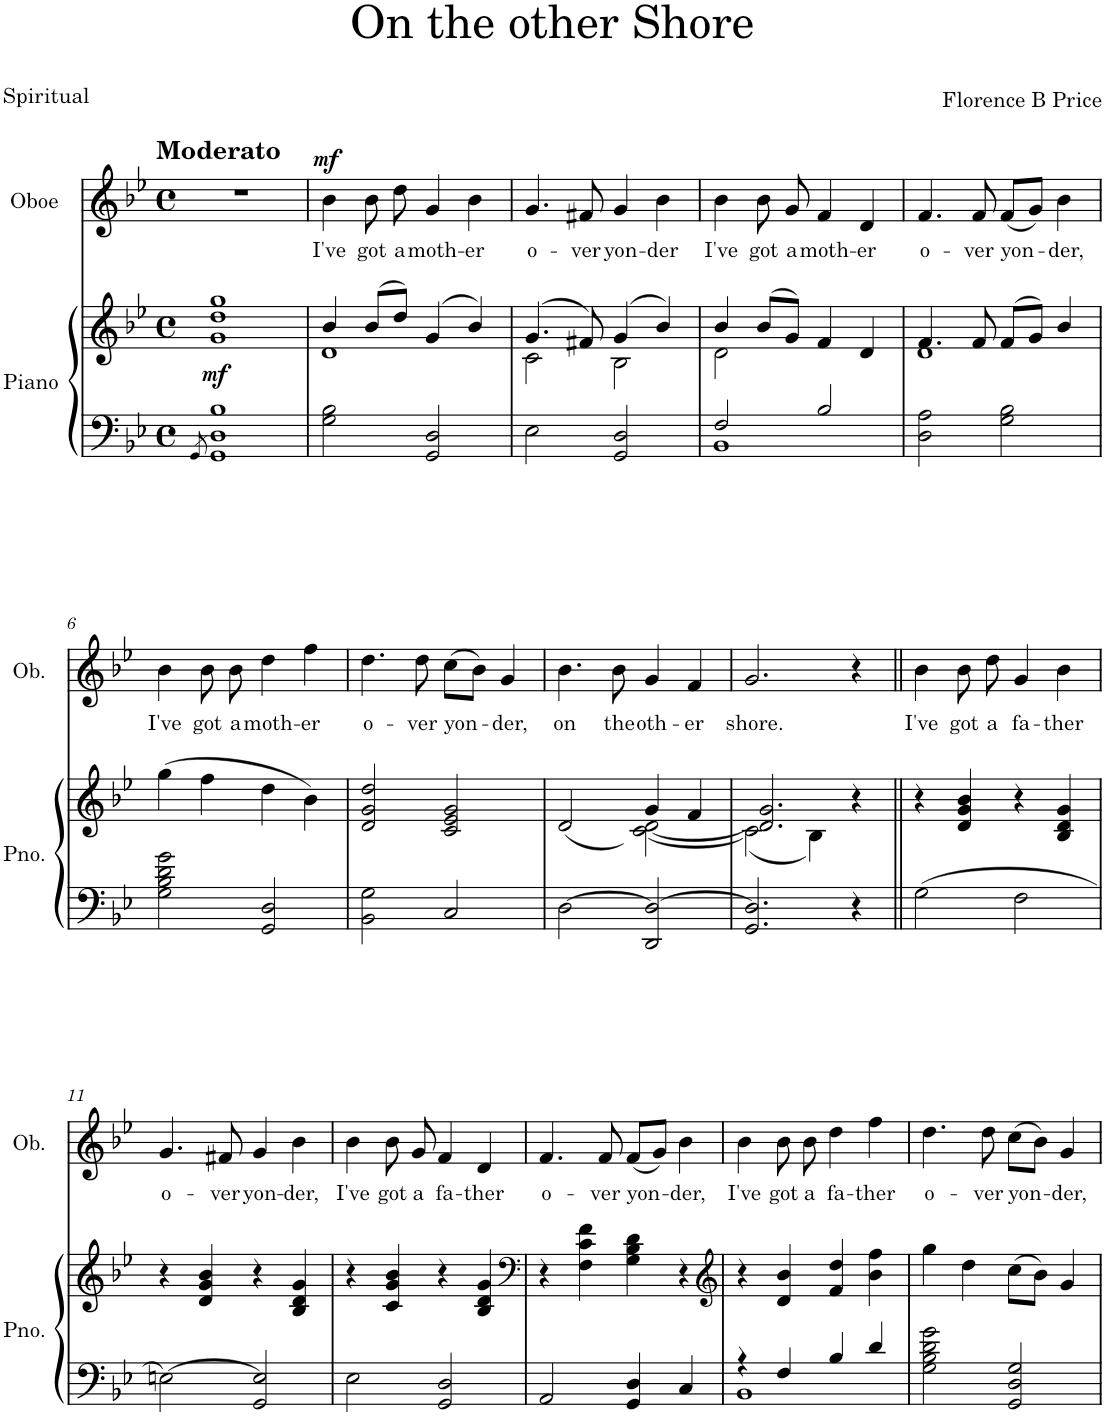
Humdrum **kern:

**kern	**kern	**dynam	**kern	**text	**dynam
*part2	*part2	*part2	*part1	*part1	*part1
*staff3	*staff2	*staff2/3	*staff1	*staff1	*staff1
*I"Piano	*	*	*I"Oboe	*	*
*I'Pno.	*	*	*I'Ob.	*	*
*clefF4	*clefG2	*	*clefG2	*	*
*k[b-e-]	*k[b-e-]	*	*k[b-e-]	*	*
*M4/4	*M4/4	*	*M4/4	*	*
*met(c)	*met(c)	*	*met(c)	*	*
=1	=1	=1	=1	=1	=1
8qGG/	.	.	.	.	.
!	!	!	!LO:TX:a:B:t=Moderato	!	!
!	!	!LO:DY:b	!	!	!
1GG 1D 1B-	1g 1dd 1gg	mf	1r	.	.
=2	=2	=2	=2	=2	=2
*	*^	*	*	*	*
!	!	!	!	!	!LO:LY:b	!LO:DY:a
2G\ 2B-\	4b-/	1d	.	4b-\	I've	mf
!	!	!	!	!	!LO:LY:b	!
.	(8b-/L	.	.	8b-\	got	.
!	!	!	!	!	!LO:LY:b	!
.	8dd/J)	.	.	8dd\	a	.
!	!	!	!	!	!LO:LY:b	!
2GG/ 2D/	(4g/	.	.	4g/	moth-	.
!	!	!	!	!	!LO:LY:b	!
.	4b-/)	.	.	4b-\	-er	.
=3	=3	=3	=3	=3	=3	=3
!	!	!	!	!	!LO:LY:b	!
2E-\	(4.g/	2c\	.	4.g/	o-	.
!	!	!	!	!	!LO:LY:b	!
.	8f#X/)	.	.	8f#X/	-ver	.
!	!	!	!	!	!LO:LY:b	!
2GG/ 2D/	(4g/	2B-\	.	4g/	yon-	.
!	!	!	!	!	!LO:LY:b	!
.	4b-/)	.	.	4b-\	-der	.
=4	=4	=4	=4	=4	=4	=4
*^	*	*	*	*	*	*
!	!	!	!	!	!	!LO:LY:b	!
2F/	1BB-	4b-/	2d\	.	4b-\	I've	.
!	!	!	!	!	!	!LO:LY:b	!
.	.	(8b-/L	.	.	8b-\	got	.
!	!	!	!	!	!	!LO:LY:b	!
.	.	8g/J)	.	.	8g/	a	.
!	!	!	!	!	!	!LO:LY:b	!
2B-/	.	4f/	2ryy	.	4f/	moth-	.
!	!	!	!	!	!	!LO:LY:b	!
.	.	4d/	.	.	4d/	-er	.
*v	*v	*	*	*	*	*	*
=5	=5	=5	=5	=5	=5	=5
!	!	!	!	!	!LO:LY:b	!
2D\ 2A\	4.f/	1d	.	4.f/	o-	.
!	!	!	!	!	!LO:LY:b	!
.	8f/	.	.	8f/	-ver	.
!	!	!	!	!	!LO:LY:b	!
2G\ 2B-\	(8f/L	.	.	(8f/L	yon-	.
.	8g/J)	.	.	8g/J)	.	.
!	!	!	!	!	!LO:LY:b	!
.	4b-/	.	.	4b-\	-der,	.
*	*v	*v	*	*	*	*
!!LO:LB:g=z
=6	=6	=6	=6	=6	=6
!	!	!	!	!LO:LY:b	!
2G\ 2B-\ 2d\ 2g\	(4gg\	.	4b-\	I've	.
!	!	!	!	!LO:LY:b	!
.	4ff\	.	8b-\	got	.
!	!	!	!	!LO:LY:b	!
.	.	.	8b-\	a	.
!	!	!	!	!LO:LY:b	!
2GG/ 2D/	4dd\	.	4dd\	moth-	.
!	!	!	!	!LO:LY:b	!
.	4b-\)	.	4ff\	-er	.
=7	=7	=7	=7	=7	=7
!	!	!	!	!LO:LY:b	!
2BB-\ 2G\	2d/ 2g/ 2dd/	.	4.dd\	o-	.
!	!	!	!	!LO:LY:b	!
.	.	.	8dd\	-ver	.
!	!	!	!	!LO:LY:b	!
2C/	2c/ 2e-/ 2g/	.	(8cc\L	yon-	.
.	.	.	8b-\J)	.	.
!	!	!	!	!LO:LY:b	!
.	.	.	4g/	-der,	.
=8	=8	=8	=8	=8	=8
*	*^	*	*	*	*
!	!	!	!	!	!LO:LY:b	!
[2D\	(<2d/	2ryy	.	4.b-\	on	.
!	!	!	!	!	!LO:LY:b	!
.	.	.	.	8b-\	the	.
!	!	!	!	!	!LO:LY:b	!
2DD/ 2D/_	4g/	[2c\ [<2d\)	.	4g/	oth-	.
!	!	!	!	!	!LO:LY:b	!
.	4f/	.	.	4f/	-er	.
=9	=9	=9	=9	=9	=9	=9
!	!	!	!	!	!LO:LY:b	!
2.GG/ 2.D/]	2.d/] 2.g/	(2c\]	.	2.g/	shore.	.
.	.	4B-\)	.	.	.	.
4r	4r	4ryy	.	4r	.	.
=10||	=10||	=10||	=10||	=10||	=10||	=10||
!	!	!	!	!	!LO:LY:b	!
*	*v	*v	*	*	*	*
2G\	4r	.	4b-\	I've	.
!	!	!	!	!LO:LY:b	!
.	4d/ 4g/ 4b-/	.	8b-\	got	.
!	!	!	!	!LO:LY:b	!
.	.	.	8dd\	a	.
!	!	!	!	!LO:LY:b	!
2F\	4r	.	4g/	fa-	.
!	!	!	!	!LO:LY:b	!
.	4B-/ 4d/ 4g/	.	4b-\	-ther	.
!!LO:LB:g=z
=11	=11	=11	=11	=11	=11
!	!	!	!	!LO:LY:b	!
[2En\	4r	.	4.g/	o-	.
.	4d/ 4g/ 4b-/	.	.	.	.
!	!	!	!	!LO:LY:b	!
.	.	.	8f#X/	-ver	.
!	!	!	!	!LO:LY:b	!
2GG/ 2E/]	4r	.	4g/	yon-	.
!	!	!	!	!LO:LY:b	!
.	4B-/ 4d/ 4g/	.	4b-\	-der,	.
=12	=12	=12	=12	=12	=12
!	!	!	!	!LO:LY:b	!
2E-\	4r	.	4b-\	I've	.
!	!	!	!	!LO:LY:b	!
.	4c/ 4g/ 4b-/	.	8b-\	got	.
!	!	!	!	!LO:LY:b	!
.	.	.	8g/	a	.
!	!	!	!	!LO:LY:b	!
2GG/ 2D/	4r	.	4f/	fa-	.
!	!	!	!	!LO:LY:b	!
.	4B-/ 4d/ 4g/	.	4d/	-ther	.
=13	=13	=13	=13	=13	=13
*	*clefF4	*	*	*	*
!	!	!	!	!LO:LY:b	!
2AA/	4r	.	4.f/	o-	.
.	4F\ 4c\ 4f\	.	.	.	.
!	!	!	!	!LO:LY:b	!
.	.	.	8f/	-ver	.
!	!	!	!	!LO:LY:b	!
4GG/ 4D/	4G\ 4B-\ 4d\	.	(8f/L	yon-	.
.	.	.	8g/J)	.	.
!	!	!	!	!LO:LY:b	!
4C/	4r	.	4b-\	-der,	.
=14	=14	=14	=14	=14	=14
*	*clefG2	*	*	*	*
*^	*	*	*	*	*
!	!	!	!	!	!LO:LY:b	!
4r	1BB-	4r	.	4b-\	I've	.
!	!	!	!	!	!LO:LY:b	!
4F/	.	4d/ 4b-/	.	8b-\	got	.
!	!	!	!	!	!LO:LY:b	!
.	.	.	.	8b-\	a	.
!	!	!	!	!	!LO:LY:b	!
4B-/	.	4f/ 4dd/	.	4dd\	fa-	.
!	!	!	!	!	!LO:LY:b	!
4d/	.	4b-\ 4ff\	.	4ff\	-ther	.
*v	*v	*	*	*	*	*
=15	=15	=15	=15	=15	=15
!	!	!	!	!LO:LY:b	!
2G\ 2B-\ 2d\ 2g\	4gg\	.	4.dd\	o-	.
.	4dd\	.	.	.	.
!	!	!	!	!LO:LY:b	!
.	.	.	8dd\	-ver	.
!	!	!	!	!LO:LY:b	!
2GG/ 2D/ 2G/	(8cc\L	.	(8cc\L	yon-	.
.	8b-\J)	.	8b-\J)	.	.
!	!	!	!	!LO:LY:b	!
.	4g/	.	4g/	-der,	.
=	=	=	=	=	=
*-	*-	*-	*-	*-	*-
